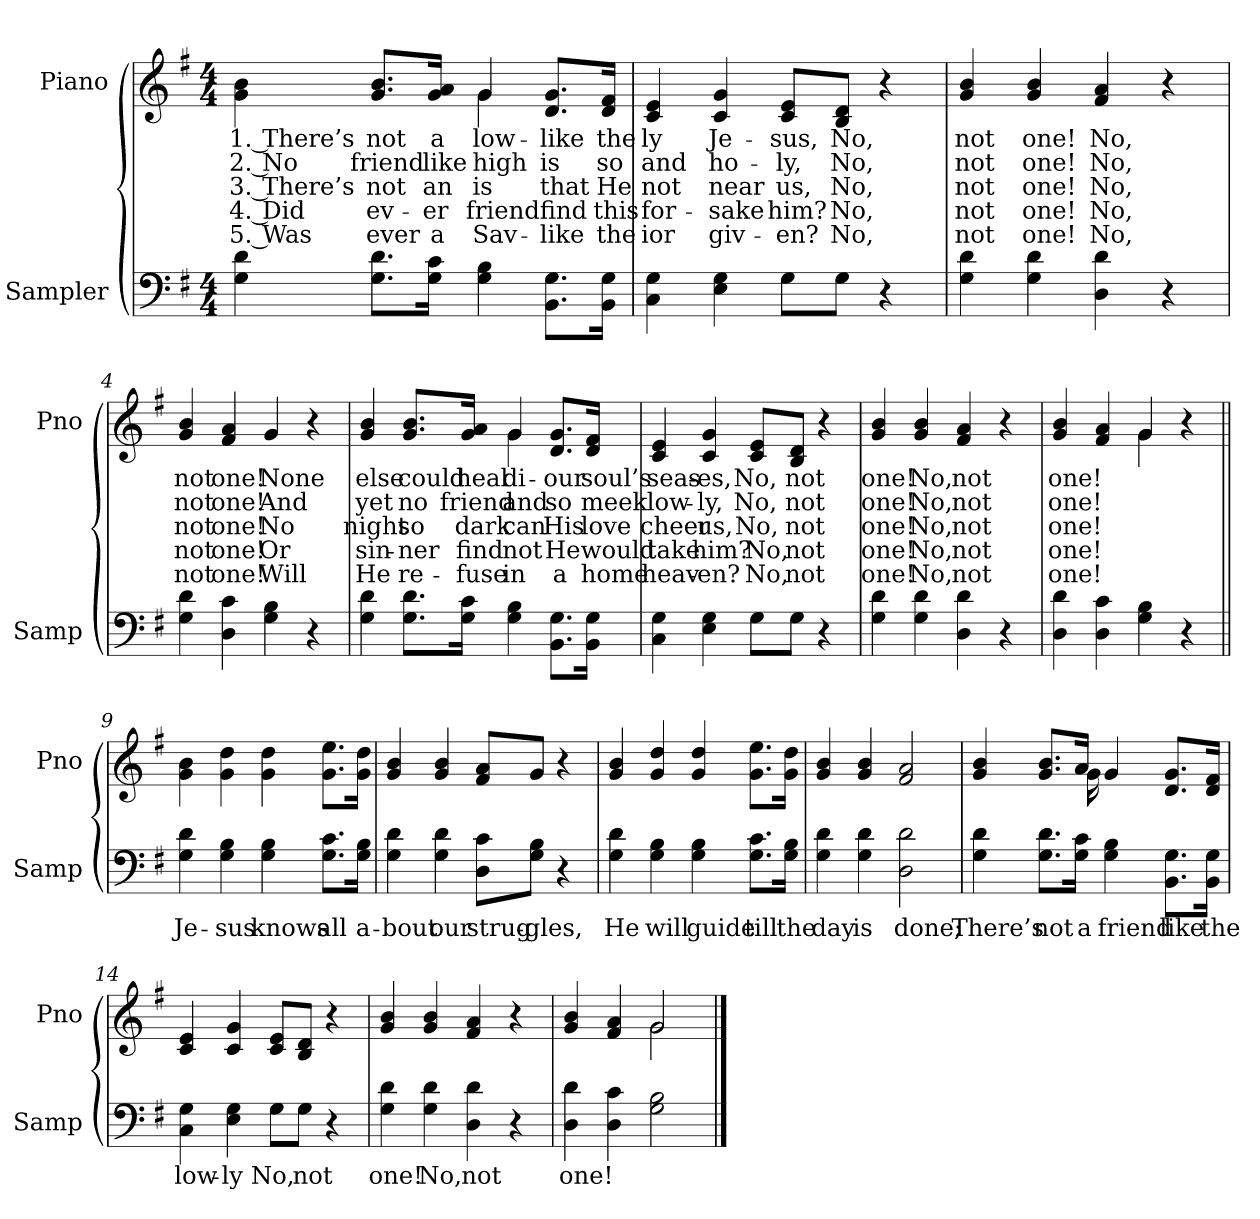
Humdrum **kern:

**kern	**text	**kern	**text	**text	**text	**text	**text
*part2	*part2	*part1	*part1	*part1	*part1	*part1	*part1
*staff2	*staff2	*staff1	*staff1	*staff1	*staff1	*staff1	*staff1
*I"Sampler	*	*I"Piano	*	*	*	*	*
*I'Samp	*	*I'Pno	*	*	*	*	*
*clefF4	*	*clefG2	*	*	*	*	*
*k[f#]	*	*k[f#]	*	*	*	*	*
*G:	*	*G:	*	*	*	*	*
*M4/4	*	*M4/4	*	*	*	*	*
=1	=1	=1	=1	=1	=1	=1	=1
*	*	*^	*	*	*	*	*
4G\ 4d\	.	4g\ 4b\	2ryy	1. There’s	2. No	3. There’s	4. Did	5. Was
8.G\ 8.d\L	.	8.g/ 8.b/L	.	not	friend	not	ev-	ever
16G\ 16c\Jk	.	16g/ 16a/Jk	.	a	like	an	-er	a
4G\ 4B\	.	4g/	4g	low-	high	is	friend	Sav-
8.BB\ 8.G\L	.	8.d/ 8.g/L	4ryy	like	is	that	find	like
16BB\ 16G\Jk	.	16d/ 16f#/Jk	.	the	so	He	this	the
*	*	*v	*v	*	*	*	*	*
=2	=2	=2	=2	=2	=2	=2	=2
4C\ 4G\	.	4c/ 4e/	-ly	and	not	for-	-ior
4E\ 4G\	.	4c/ 4g/	Je-	ho-	near	-sake	giv-
8G\L	.	8c/ 8e/L	-sus,	-ly,	us,	him?	-en?
8G\J	.	8B/ 8d/J	No,	No,	No,	No,	No,
4r	.	4r	.	.	.	.	.
=3	=3	=3	=3	=3	=3	=3	=3
4G\ 4d\	.	4g/ 4b/	not	not	not	not	not
4G\ 4d\	.	4g/ 4b/	one!	one!	one!	one!	one!
4D\ 4d\	.	4f#/ 4a/	No,	No,	No,	No,	No,
4r	.	4r	.	.	.	.	.
=4	=4	=4	=4	=4	=4	=4	=4
4G\ 4d\	.	4g/ 4b/	not	not	not	not	not
4D\ 4c\	.	4f#/ 4a/	one!	one!	one!	one!	one!
4G\ 4B\	.	4g/	None	And	No	Or	Will
4r	.	4r	.	.	.	.	.
=5	=5	=5	=5	=5	=5	=5	=5
*	*	*^	*	*	*	*	*
4G\ 4d\	.	4g/ 4b/	2ryy	else	yet	night	sin-	He
8.G\ 8.d\L	.	8.g/ 8.b/L	.	could	no	so	-ner	re-
16G\ 16c\Jk	.	16g/ 16a/Jk	.	heal	friend	dark	find	-fuse
4G\ 4B\	.	4g/	4g	di-	and	can	not	in
8.BB\ 8.G\L	.	8.d/ 8.g/L	4ryy	our	so	His	He	a
16BB\ 16G\Jk	.	16d/ 16f#/Jk	.	soul’s	meek	love	would	home
*	*	*v	*v	*	*	*	*	*
=6	=6	=6	=6	=6	=6	=6	=6
4C\ 4G\	.	4c/ 4e/	-seas-	low-	cheer	take	heav-
4E\ 4G\	.	4c/ 4g/	-es,	-ly,	us,	him?	-en?
8G\L	.	8c/ 8e/L	No,	No,	No,	No,	No,
8G\J	.	8B/ 8d/J	not	not	not	not	not
4r	.	4r	.	.	.	.	.
=7	=7	=7	=7	=7	=7	=7	=7
4G\ 4d\	.	4g/ 4b/	one!	one!	one!	one!	one!
4G\ 4d\	.	4g/ 4b/	No,	No,	No,	No,	No,
4D\ 4d\	.	4f#/ 4a/	not	not	not	not	not
4r	.	4r	.	.	.	.	.
=8	=8	=8	=8	=8	=8	=8	=8
*	*	*^	*	*	*	*	*
4D\ 4d\	.	4g/ 4b/	2ryy	one!	one!	one!	one!	one!
4D\ 4c\	.	4f#/ 4a/	.	.	.	.	.	.
4G\ 4B\	.	4g/	4g	.	.	.	.	.
4r	.	4r	4ryy	.	.	.	.	.
=9||	=9||	=9||	=9||	=9||	=9||	=9||	=9||	=9||
!	!	!LO:TX:t=Refrain	!	!	!	!	!	!
*	*	*v	*v	*	*	*	*	*
4G\ 4d\	Je-	4g\ 4b\	.	.	.	.	.
4G\ 4B\	-sus	4g\ 4dd\	.	.	.	.	.
4G\ 4B\	knows	4g\ 4dd\	.	.	.	.	.
8.G\ 8.c\L	all	8.g\ 8.ee\L	.	.	.	.	.
16G\ 16B\Jk	a-	16g\ 16dd\Jk	.	.	.	.	.
=10	=10	=10	=10	=10	=10	=10	=10
4G\ 4d\	-bout	4g/ 4b/	.	.	.	.	.
4G\ 4d\	our	4g/ 4b/	.	.	.	.	.
8D\ 8c\L	strug-	8f#/ 8a/L	.	.	.	.	.
8G\ 8B\J	-gles,	8g/J	.	.	.	.	.
4r	.	4r	.	.	.	.	.
=11	=11	=11	=11	=11	=11	=11	=11
4G\ 4d\	He	4g/ 4b/	.	.	.	.	.
4G\ 4B\	will	4g/ 4dd/	.	.	.	.	.
4G\ 4B\	guide	4g/ 4dd/	.	.	.	.	.
8.G\ 8.c\L	till	8.g\ 8.ee\L	.	.	.	.	.
16G\ 16B\Jk	the	16g\ 16dd\Jk	.	.	.	.	.
=12	=12	=12	=12	=12	=12	=12	=12
4G\ 4d\	day	4g/ 4b/	.	.	.	.	.
4G\ 4d\	is	4g/ 4b/	.	.	.	.	.
2D\ 2d\	done;	2f#/ 2a/	.	.	.	.	.
=13	=13	=13	=13	=13	=13	=13	=13
*	*	*^	*	*	*	*	*
4G\ 4d\	There’s	4g/ 4b/	4..ryy	.	.	.	.	.
8.G\ 8.d\L	not	8.g/ 8.b/L	.	.	.	.	.	.
16G\ 16c\Jk	a	16a/Jk	16g	.	.	.	.	.
4G\ 4B\	friend	4g/	2ryy	.	.	.	.	.
8.BB\ 8.G\L	like	8.d/ 8.g/L	.	.	.	.	.	.
16BB\ 16G\Jk	the	16d/ 16f#/Jk	.	.	.	.	.	.
*	*	*v	*v	*	*	*	*	*
=14	=14	=14	=14	=14	=14	=14	=14
*^	*	*	*	*	*	*	*
4C\ 4G\	2ryy	low-	4c/ 4e/	.	.	.	.	.
4E\ 4G\	.	-ly	4c/ 4g/	.	.	.	.	.
8G\L	8G\L	No,	8c/ 8e/L	.	.	.	.	.
8G\J	8G\J	not	8B/ 8d/J	.	.	.	.	.
4r	4ryy	.	4r	.	.	.	.	.
*v	*v	*	*	*	*	*	*	*
=15	=15	=15	=15	=15	=15	=15	=15
4G\ 4d\	one!	4g/ 4b/	.	.	.	.	.
4G\ 4d\	No,	4g/ 4b/	.	.	.	.	.
4D\ 4d\	not	4f#/ 4a/	.	.	.	.	.
4r	.	4r	.	.	.	.	.
=16	=16	=16	=16	=16	=16	=16	=16
*	*	*^	*	*	*	*	*
4D\ 4d\	one!	4g/ 4b/	2ryy	.	.	.	.	.
4D\ 4c\	.	4f#/ 4a/	.	.	.	.	.	.
2G\ 2B\	.	2g/	2g	.	.	.	.	.
*	*	*v	*v	*	*	*	*	*
==	==	==	==	==	==	==	==
*-	*-	*-	*-	*-	*-	*-	*-
